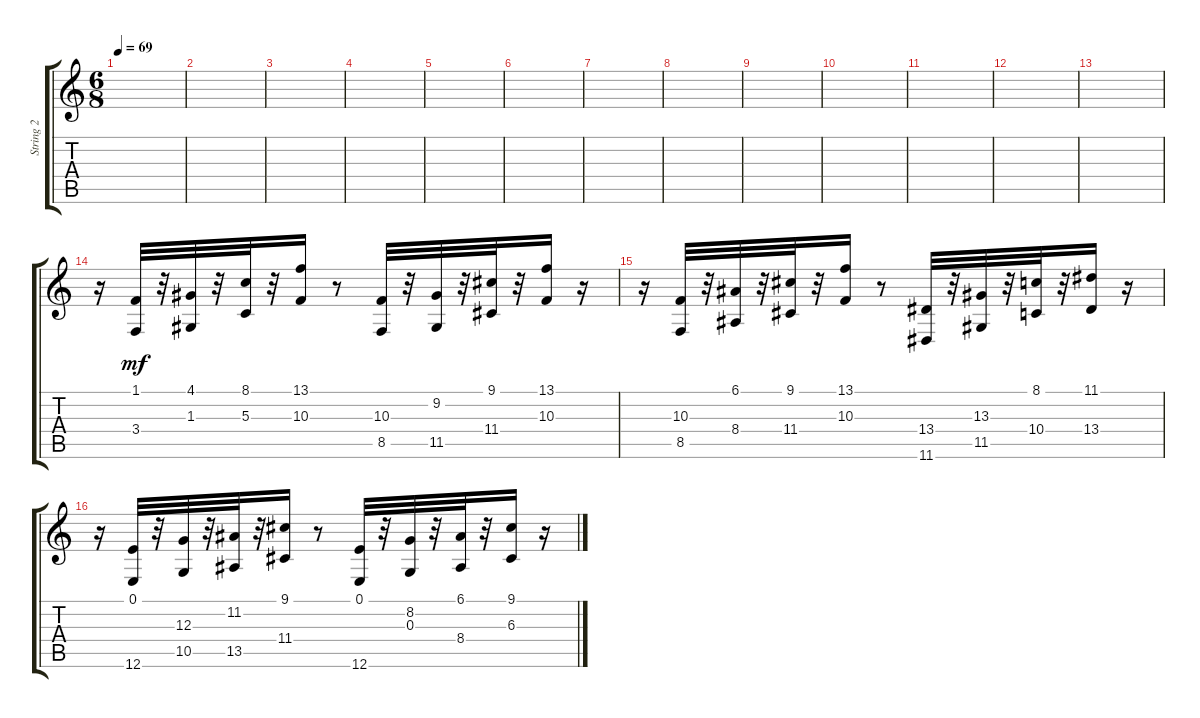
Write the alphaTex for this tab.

\track ("String 2" "String 2") {instrument stringensemble1}
\staff {score tabs}
\tuning (E4 B3 G3 D3 A2 E2) {hide}
\ts (6 8)
\tempo 69
\clef g2
\ks c
|
|
|
|
|
|
|
|
|
|
|
|
|
r.16 (1.1 3.4).32{dy mf} r.32 (4.1 1.3).32 r.32 (8.1 5.3).32 r.32 (13.1 10.3).16 r.8 (10.3 8.5).32 r.32 (9.2 11.5).32 r.32 (9.1 11.4).32 r.32 (13.1 10.3).16 r.16 |
r.16 (10.3 8.5).32 r.32 (6.1 8.4).32 r.32 (9.1 11.4).32 r.32 (13.1 10.3).16 r.8 (13.4 11.6).32 r.32 (13.3 11.5).32 r.32 (8.1 10.4).32 r.32 (11.1 13.4).16 r.16 |
r.16 (0.1 12.6).32 r.32 (12.3 10.5).32 r.32 (11.2 13.5).32 r.32 (9.1 11.4).16 r.8 (0.1 12.6).32 r.32 (8.2 0.3).32 r.32 (6.1 8.4).32 r.32 (9.1 6.3).16 r.16
